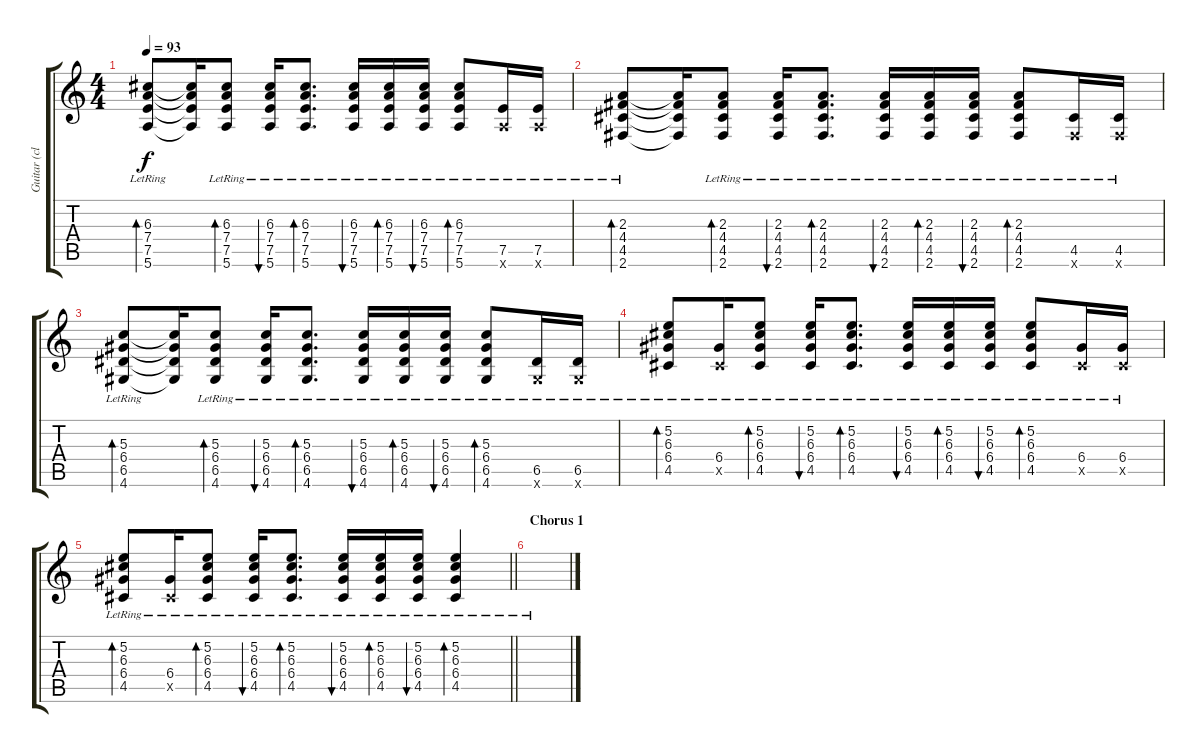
\track ("Guitar (clean, rhythm) 2" "Guitar (cl") {instrument acousticguitarsteel}
\staff {score tabs}
\tuning (E4 B3 G3 D3 A2 E2) {hide}
\ts (4 4)
\tempo 93
\clef g2
\ks c
(6.3{lr} 7.4{lr} 7.5{lr} 5.6{lr}).8{bd 60 dy f} (6.3{t} 7.4{t} 7.5{t} 5.6{t}).16 (6.3{lr} 7.4{lr} 7.5{lr} 5.6{lr}).8{bd 60} (6.3{lr} 7.4{lr} 7.5{lr} 5.6{lr}).16{bu 60} (6.3{lr} 7.4{lr} 7.5{lr} 5.6{lr}).8{d bd 60} (6.3{lr} 7.4{lr} 7.5{lr} 5.6{lr}).16{bu 60} (6.3{lr} 7.4{lr} 7.5{lr} 5.6{lr}).16{bd 60} (6.3{lr} 7.4{lr} 7.5{lr} 5.6{lr}).16{bu 60} (6.3{lr} 7.4{lr} 7.5{lr} 5.6{lr}).8{bd 60} (7.5{lr} 5.6{x}).16 (7.5{lr} 5.6{x}).16 |
(2.3{lr} 4.4{lr} 4.5{lr} 2.6{lr}).8{bd 60} (2.3{t} 4.4{t} 4.5{t} 2.6{t}).16 (2.3{lr} 4.4{lr} 4.5{lr} 2.6{lr}).8{bd 60} (2.3{lr} 4.4{lr} 4.5{lr} 2.6{lr}).16{bu 60} (2.3{lr} 4.4{lr} 4.5{lr} 2.6{lr}).8{d bd 60} (2.3{lr} 4.4{lr} 4.5{lr} 2.6{lr}).16{bu 60} (2.3{lr} 4.4{lr} 4.5{lr} 2.6{lr}).16{bd 60} (2.3{lr} 4.4{lr} 4.5{lr} 2.6{lr}).16{bu 60} (2.3{lr} 4.4{lr} 4.5{lr} 2.6{lr}).8{bd 60} (4.5{lr} 2.6{x}).16 (4.5{lr} 2.6{x}).16 |
(5.3{lr} 6.4{lr} 6.5{lr} 4.6{lr}).8{bd 60} (5.3{t} 6.4{t} 6.5{t} 4.6{t}).16 (5.3{lr} 6.4{lr} 6.5{lr} 4.6{lr}).8{bd 60} (5.3{lr} 6.4{lr} 6.5{lr} 4.6{lr}).16{bu 60} (5.3{lr} 6.4{lr} 6.5{lr} 4.6{lr}).8{d bd 60} (5.3{lr} 6.4{lr} 6.5{lr} 4.6{lr}).16{bu 60} (5.3{lr} 6.4{lr} 6.5{lr} 4.6{lr}).16{bd 60} (5.3{lr} 6.4{lr} 6.5{lr} 4.6{lr}).16{bu 60} (5.3{lr} 6.4{lr} 6.5{lr} 4.6{lr}).8{bd 60} (6.5{lr} 4.6{x}).16 (6.5{lr} 4.6{x}).16 |
(5.2{lr} 6.3{lr} 6.4{lr} 4.5{lr}).8{bd 60} (6.4{lr} 4.5{x}).16 (5.2{lr} 6.3{lr} 6.4{lr} 4.5{lr}).8{bd 60} (5.2{lr} 6.3{lr} 6.4{lr} 4.5{lr}).16{bu 60} (5.2{lr} 6.3{lr} 6.4{lr} 4.5{lr}).8{d bd 60} (5.2{lr} 6.3{lr} 6.4{lr} 4.5{lr}).16{bu 60} (5.2{lr} 6.3{lr} 6.4{lr} 4.5{lr}).16{bd 60} (5.2{lr} 6.3{lr} 6.4{lr} 4.5{lr}).16{bu 60} (5.2{lr} 6.3{lr} 6.4{lr} 4.5{lr}).8{bd 60} (6.4{lr} 4.5{x}).16 (6.4{lr} 4.5{x}).16 |
\barLineRight lightlight
(5.2{lr} 6.3{lr} 6.4{lr} 4.5{lr}).8{bd 60} (6.4{lr} 4.5{x}).16 (5.2{lr} 6.3{lr} 6.4{lr} 4.5{lr}).8{bd 60} (5.2{lr} 6.3{lr} 6.4{lr} 4.5{lr}).16{bu 60} (5.2{lr} 6.3{lr} 6.4{lr} 4.5{lr}).8{d bd 60} (5.2{lr} 6.3{lr} 6.4{lr} 4.5{lr}).16{bu 60} (5.2{lr} 6.3{lr} 6.4{lr} 4.5{lr}).16{bd 60} (5.2{lr} 6.3{lr} 6.4{lr} 4.5{lr}).16{bu 60} (5.2{lr} 6.3{lr} 6.4{lr} 4.5{lr}).4{bd 60} |
\section ("" "Chorus 1")
